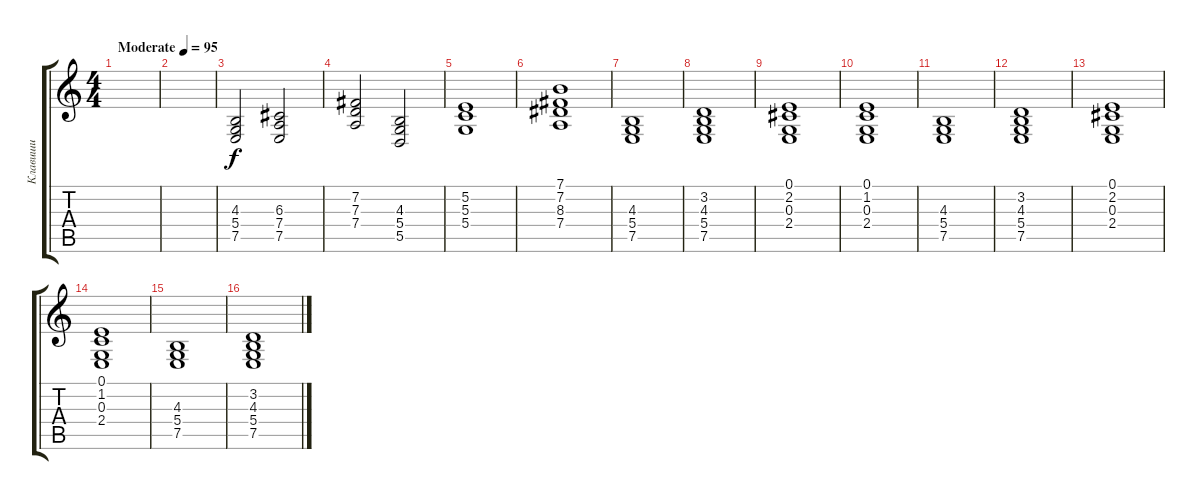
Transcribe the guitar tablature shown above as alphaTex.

\track ("Клавиши" "Клавиши") {instrument cello}
\staff {score tabs}
\tuning (E4 B3 G3 D3 A2 E2) {hide}
\ts (4 4)
\tempo (95 "Moderate")
\clef g2
\ks c
|
|
(4.3 5.4 7.5).2 (6.3 7.4 7.5).2 |
(7.2 7.3 7.4).2 (4.3 5.4 5.5).2 |
(5.2 5.3 5.4).1 |
(7.1 7.2 8.3 7.4).1 |
(4.3 5.4 7.5).1 |
(3.2 4.3 5.4 7.5).1 |
(0.1 2.2 0.3 2.4).1 |
(0.1 1.2 0.3 2.4).1 |
(4.3 5.4 7.5).1 |
(3.2 4.3 5.4 7.5).1 |
(0.1 2.2 0.3 2.4).1 |
(0.1 1.2 0.3 2.4).1 |
(4.3 5.4 7.5).1 |
(3.2 4.3 5.4 7.5).1
